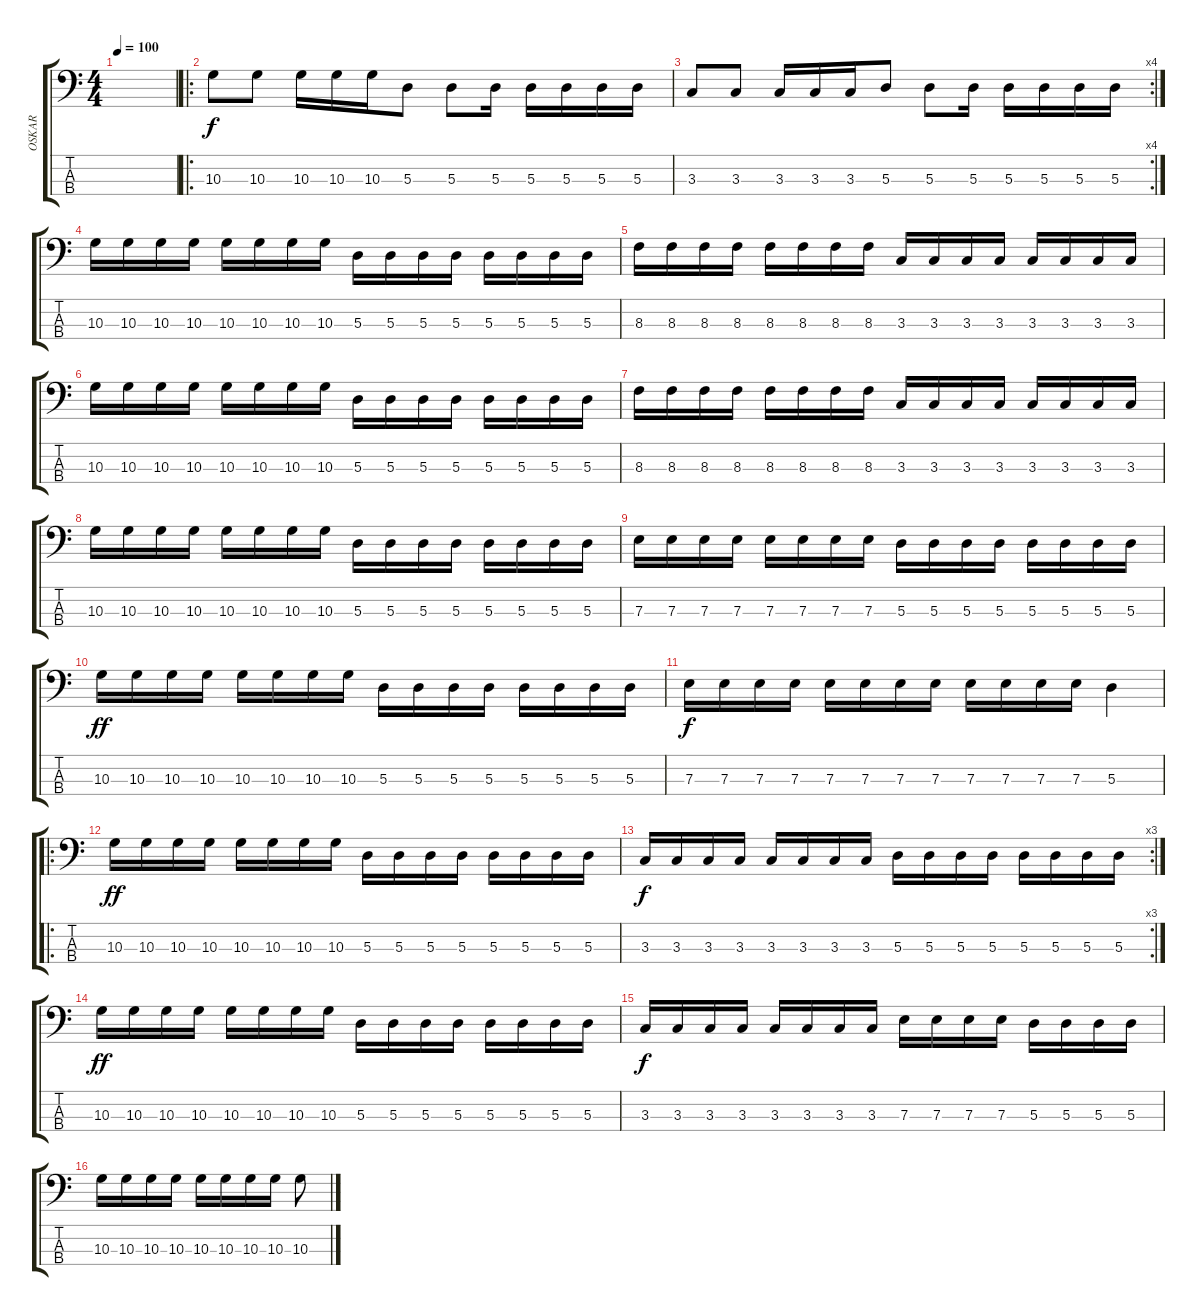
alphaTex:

\track ("OSKAR" "OSKAR") {instrument electricbassfinger}
\staff {score tabs}
\tuning (G2 D2 A1 E1) {hide}
\ts (4 4)
\tempo 100
\clef f4
\ks c
|
\ro
10.3.8 10.3.8 10.3.16 10.3.16 10.3.16 5.3.8 5.3.8 5.3.16 5.3.16 5.3.16 5.3.16 5.3.16 |
\rc 4
3.3.8 3.3.8 3.3.16 3.3.16 3.3.16 5.3.8 5.3.8 5.3.16 5.3.16 5.3.16 5.3.16 5.3.16 |
10.3.16 10.3.16 10.3.16 10.3.16 10.3.16 10.3.16 10.3.16 10.3.16 5.3.16 5.3.16 5.3.16 5.3.16 5.3.16 5.3.16 5.3.16 5.3.16 |
8.3.16 8.3.16 8.3.16 8.3.16 8.3.16 8.3.16 8.3.16 8.3.16 3.3.16 3.3.16 3.3.16 3.3.16 3.3.16 3.3.16 3.3.16 3.3.16 |
10.3.16 10.3.16 10.3.16 10.3.16 10.3.16 10.3.16 10.3.16 10.3.16 5.3.16 5.3.16 5.3.16 5.3.16 5.3.16 5.3.16 5.3.16 5.3.16 |
8.3.16 8.3.16 8.3.16 8.3.16 8.3.16 8.3.16 8.3.16 8.3.16 3.3.16 3.3.16 3.3.16 3.3.16 3.3.16 3.3.16 3.3.16 3.3.16 |
10.3.16 10.3.16 10.3.16 10.3.16 10.3.16 10.3.16 10.3.16 10.3.16 5.3.16 5.3.16 5.3.16 5.3.16 5.3.16 5.3.16 5.3.16 5.3.16 |
7.3.16{dy f} 7.3.16 7.3.16 7.3.16 7.3.16 7.3.16 7.3.16 7.3.16 5.3.16 5.3.16 5.3.16 5.3.16 5.3.16 5.3.16 5.3.16 5.3.16 |
10.3.16{dy ff} 10.3.16 10.3.16 10.3.16 10.3.16 10.3.16 10.3.16 10.3.16 5.3.16 5.3.16 5.3.16 5.3.16 5.3.16 5.3.16 5.3.16 5.3.16 |
7.3.16{dy f} 7.3.16 7.3.16 7.3.16 7.3.16 7.3.16 7.3.16 7.3.16 7.3.16 7.3.16 7.3.16 7.3.16 5.3.4 |
\ro
10.3.16{dy ff} 10.3.16 10.3.16 10.3.16 10.3.16 10.3.16 10.3.16 10.3.16 5.3.16 5.3.16 5.3.16 5.3.16 5.3.16 5.3.16 5.3.16 5.3.16 |
\rc 3
3.3.16{dy f} 3.3.16 3.3.16 3.3.16 3.3.16 3.3.16 3.3.16 3.3.16 5.3.16 5.3.16 5.3.16 5.3.16 5.3.16 5.3.16 5.3.16 5.3.16 |
10.3.16{dy ff} 10.3.16 10.3.16 10.3.16 10.3.16 10.3.16 10.3.16 10.3.16 5.3.16 5.3.16 5.3.16 5.3.16 5.3.16 5.3.16 5.3.16 5.3.16 |
3.3.16{dy f} 3.3.16 3.3.16 3.3.16 3.3.16 3.3.16 3.3.16 3.3.16 7.3.16 7.3.16 7.3.16 7.3.16 5.3.16 5.3.16 5.3.16 5.3.16 |
10.3.16 10.3.16 10.3.16 10.3.16 10.3.16 10.3.16 10.3.16 10.3.16 10.3.8
